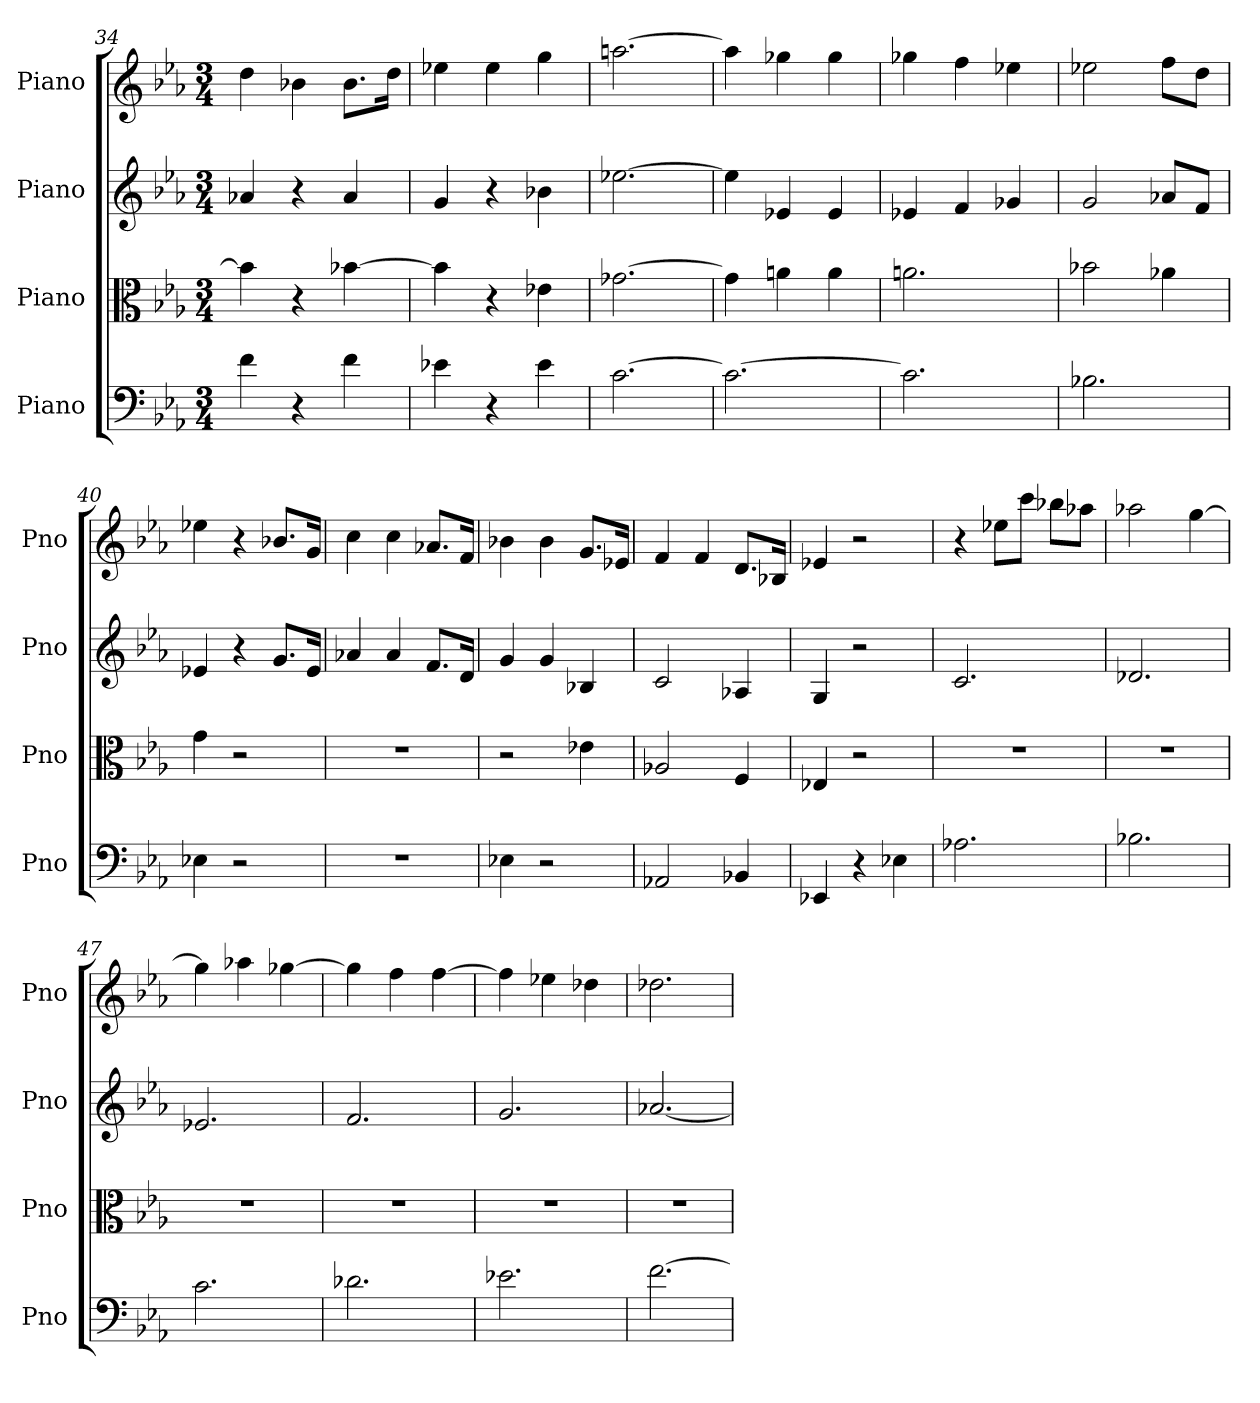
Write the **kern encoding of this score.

**kern	**kern	**kern	**kern
*part4	*part3	*part2	*part1
*staff4	*staff3	*staff2	*staff1
*I"Piano	*I"Piano	*I"Piano	*I"Piano
*I'Pno	*I'Pno	*I'Pno	*I'Pno
!!LO:LB:g=z
*clefF4	*clefC3	*clefG2	*clefG2
*k[b-e-a-]	*k[b-e-a-]	*k[b-e-a-]	*k[b-e-a-]
*M3/4	*M3/4	*M3/4	*M3/4
=34	=34	=34	=34
4f\	4b-\]	4a-X/	4dd\
4r	4r	4r	4b-X\
4f\	[4b-X\	4a-/	8.b-\L
.	.	.	16dd\Jk
=35	=35	=35	=35
4e-X\	4b-\]	4g/	4ee-X\
4r	4r	4r	4ee-\
4e-\	4e-X\	4b-X\	4gg\
=36	=36	=36	=36
[2.c\	[2.g-X\	[2.ee-X\	[2.aa\
=37	=37	=37	=37
2.c\_	4g-\]	4ee-\]	4aa\]
.	4a\	4e-X/	4gg-X\
.	4a\	4e-/	4gg-\
=38	=38	=38	=38
2.c\]	2.a\	4e-X/	4gg-X\
.	.	4f/	4ff\
.	.	4g-X/	4ee-X\
=39	=39	=39	=39
2.B-X\	2b-X\	2g/	2ee-X\
.	4a-X\	8a-X/L	8ff\L
.	.	8f/J	8dd\J
=40	=40	=40	=40
4E-X\	4g\	4e-X/	4ee-X\
2r	2r	4r	4r
.	.	8.g/L	8.b-X/L
.	.	16e-/Jk	16g/Jk
=41	=41	=41	=41
2.r	2.r	4a-X/	4cc\
.	.	4a-/	4cc\
.	.	8.f/L	8.a-X/L
.	.	16d/Jk	16f/Jk
!!LO:PB:g=z
=42	=42	=42	=42
4E-X\	2r	4g/	4b-X\
2r	.	4g/	4b-\
.	4e-X\	4B-X/	8.g/L
.	.	.	16e-X/Jk
=43	=43	=43	=43
2AA-X/	2A-X/	2c/	4f/
.	.	.	4f/
4BB-X/	4F/	4A-X/	8.d/L
.	.	.	16B-X/Jk
=44	=44	=44	=44
4EE-X/	4E-X/	4G/	4e-X/
4r	2r	2r	2r
4E-X\	.	.	.
=45	=45	=45	=45
2.A-X\	2.r	2.c/	4r
.	.	.	8ee-X\L
.	.	.	8ccc\J
.	.	.	8bb-X\L
.	.	.	8aa-X\J
=46	=46	=46	=46
2.B-X\	2.r	2.d-X/	2aa-X\
.	.	.	[4gg\
=47	=47	=47	=47
2.c\	2.r	2.e-X/	4gg\]
.	.	.	4aa-X\
.	.	.	[4gg-X\
=48	=48	=48	=48
2.d-X\	2.r	2.f/	4gg-\]
.	.	.	4ff\
.	.	.	[4ff\
=49	=49	=49	=49
2.e-X\	2.r	2.g/	4ff\]
.	.	.	4ee-X\
.	.	.	4dd-X\
!!LO:LB:g=z
=50	=50	=50	=50
[2.f\	2.r	[2.a-X/	2.dd-X\
=	=	=	=
*-	*-	*-	*-
